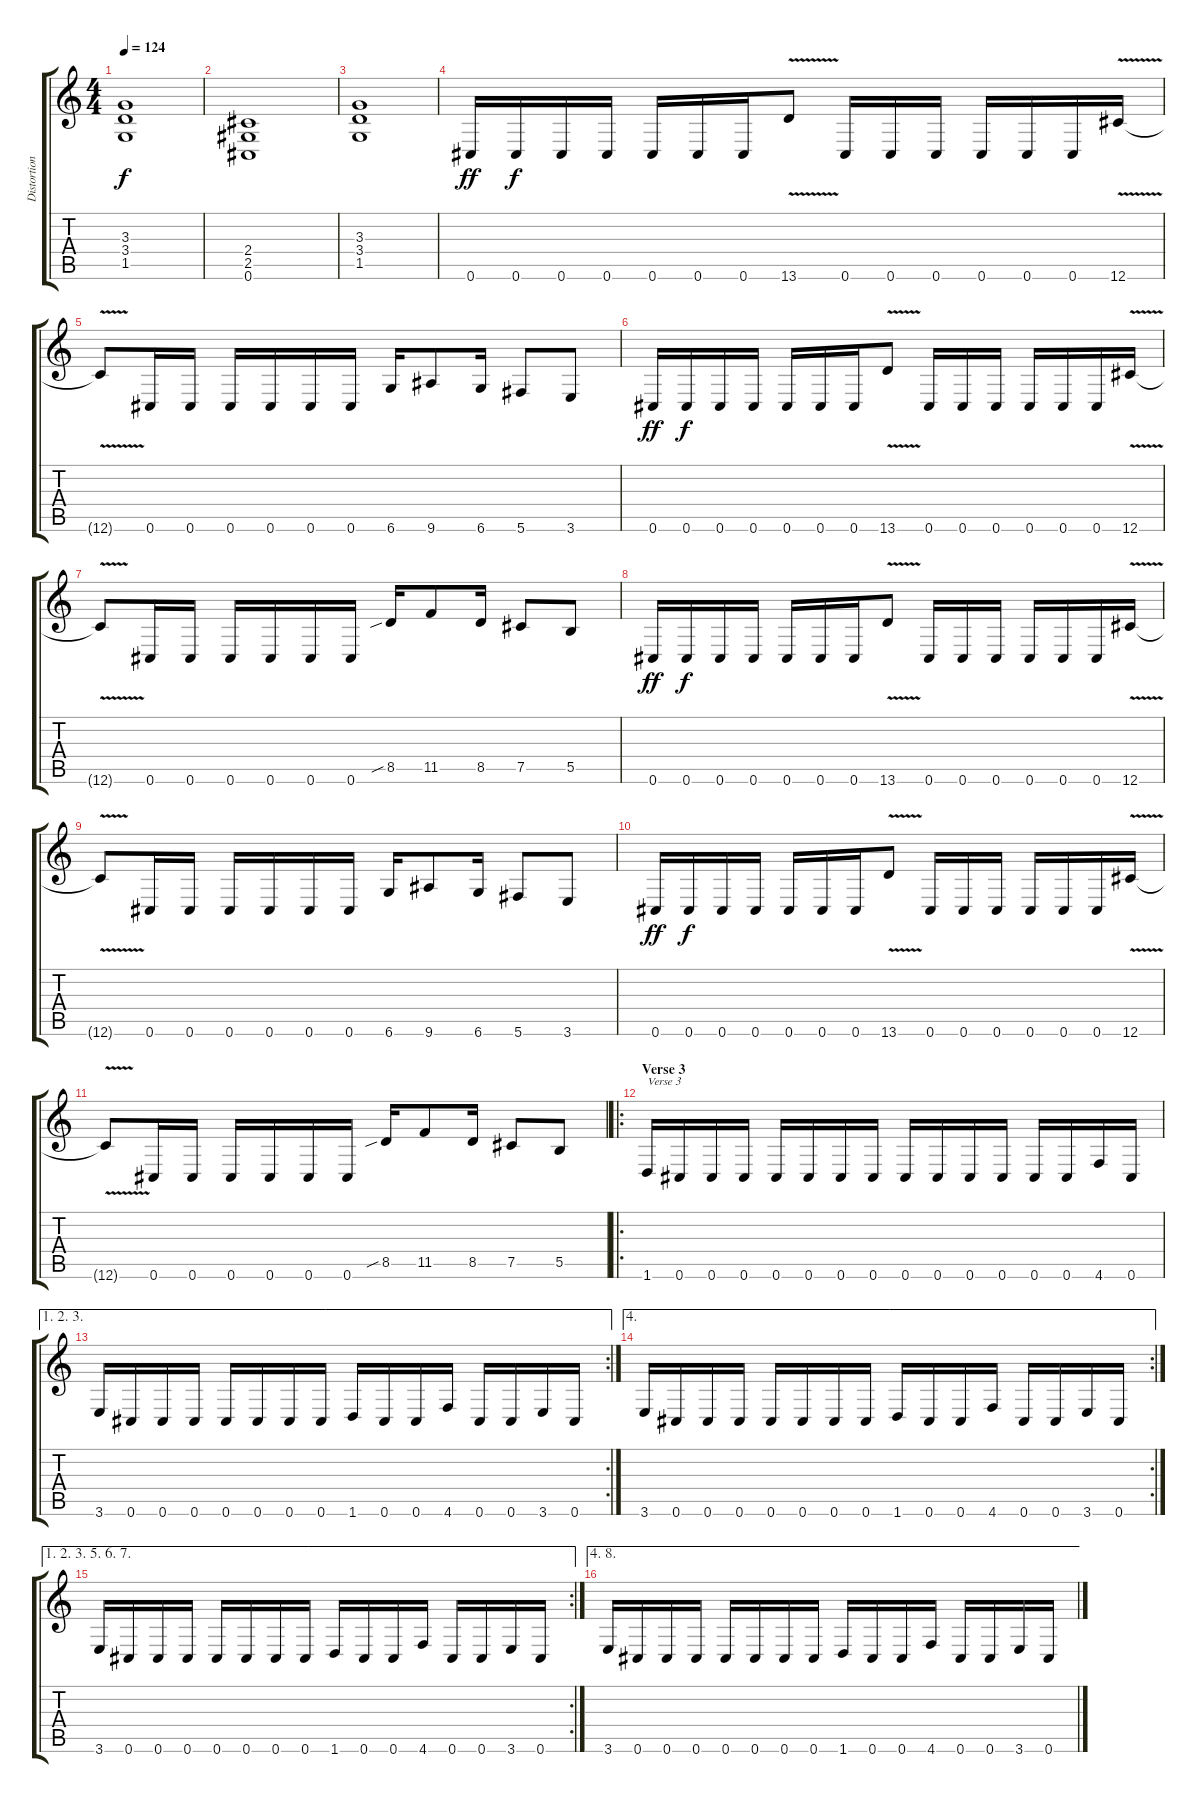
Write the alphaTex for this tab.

\track ("Distortion guitar 2" "Distortion") {instrument distortionguitar}
\staff {score tabs}
\tuning (Db4 Ab3 E3 B2 Gb2 Db2) {hide}
\ts (4 4)
\tempo 124
\clef g2
\ks c
(3.3 3.4 1.5).1{dy f} |
(2.4 2.5 0.6).1 |
(3.3 3.4 1.5).1 |
0.6.16{dy ff} 0.6.16{dy f} 0.6.16 0.6.16 0.6.16 0.6.16 0.6.16 13.6{v}.8 0.6.16 0.6.16 0.6.16 0.6.16 0.6.16 0.6.16 12.6{v}.16 |
12.6{t}.8 0.6.16 0.6.16 0.6.16 0.6.16 0.6.16 0.6.16 6.6.16 9.6.8 6.6.16 5.6.8 3.6.8 |
0.6.16{dy ff} 0.6.16{dy f} 0.6.16 0.6.16 0.6.16 0.6.16 0.6.16 13.6{v}.8 0.6.16 0.6.16 0.6.16 0.6.16 0.6.16 0.6.16 12.6{v}.16 |
12.6{t}.8 0.6.16 0.6.16 0.6.16 0.6.16 0.6.16 0.6.16 8.5{sib}.16 11.5.8 8.5.16 7.5.8 5.5.8 |
0.6.16{dy ff} 0.6.16{dy f} 0.6.16 0.6.16 0.6.16 0.6.16 0.6.16 13.6{v}.8 0.6.16 0.6.16 0.6.16 0.6.16 0.6.16 0.6.16 12.6{v}.16 |
12.6{t}.8 0.6.16 0.6.16 0.6.16 0.6.16 0.6.16 0.6.16 6.6.16 9.6.8 6.6.16 5.6.8 3.6.8 |
0.6.16{dy ff} 0.6.16{dy f} 0.6.16 0.6.16 0.6.16 0.6.16 0.6.16 13.6{v}.8 0.6.16 0.6.16 0.6.16 0.6.16 0.6.16 0.6.16 12.6{v}.16 |
12.6{t}.8 0.6.16 0.6.16 0.6.16 0.6.16 0.6.16 0.6.16 8.5{sib}.16 11.5.8 8.5.16 7.5.8 5.5.8 |
\ro
\section ("" "Verse 3")
1.6.16{txt "Verse 3"} 0.6.16 0.6.16 0.6.16 0.6.16 0.6.16 0.6.16 0.6.16 0.6.16 0.6.16 0.6.16 0.6.16 0.6.16 0.6.16 4.6.16 0.6.16 |
\ae (1 2 3)
\rc 2
3.6.16 0.6.16 0.6.16 0.6.16 0.6.16 0.6.16 0.6.16 0.6.16 1.6.16 0.6.16 0.6.16 4.6.16 0.6.16 0.6.16 3.6.16 0.6.16 |
\ae 4
\rc 2
3.6.16 0.6.16 0.6.16 0.6.16 0.6.16 0.6.16 0.6.16 0.6.16 1.6.16 0.6.16 0.6.16 4.6.16 0.6.16 0.6.16 3.6.16 0.6.16 |
\ae (1 2 3 5 6 7)
\rc 2
3.6.16 0.6.16 0.6.16 0.6.16 0.6.16 0.6.16 0.6.16 0.6.16 1.6.16 0.6.16 0.6.16 4.6.16 0.6.16 0.6.16 3.6.16 0.6.16 |
\ae (4 8)
3.6.16 0.6.16 0.6.16 0.6.16 0.6.16 0.6.16 0.6.16 0.6.16 1.6.16 0.6.16 0.6.16 4.6.16 0.6.16 0.6.16 3.6.16 0.6.16
